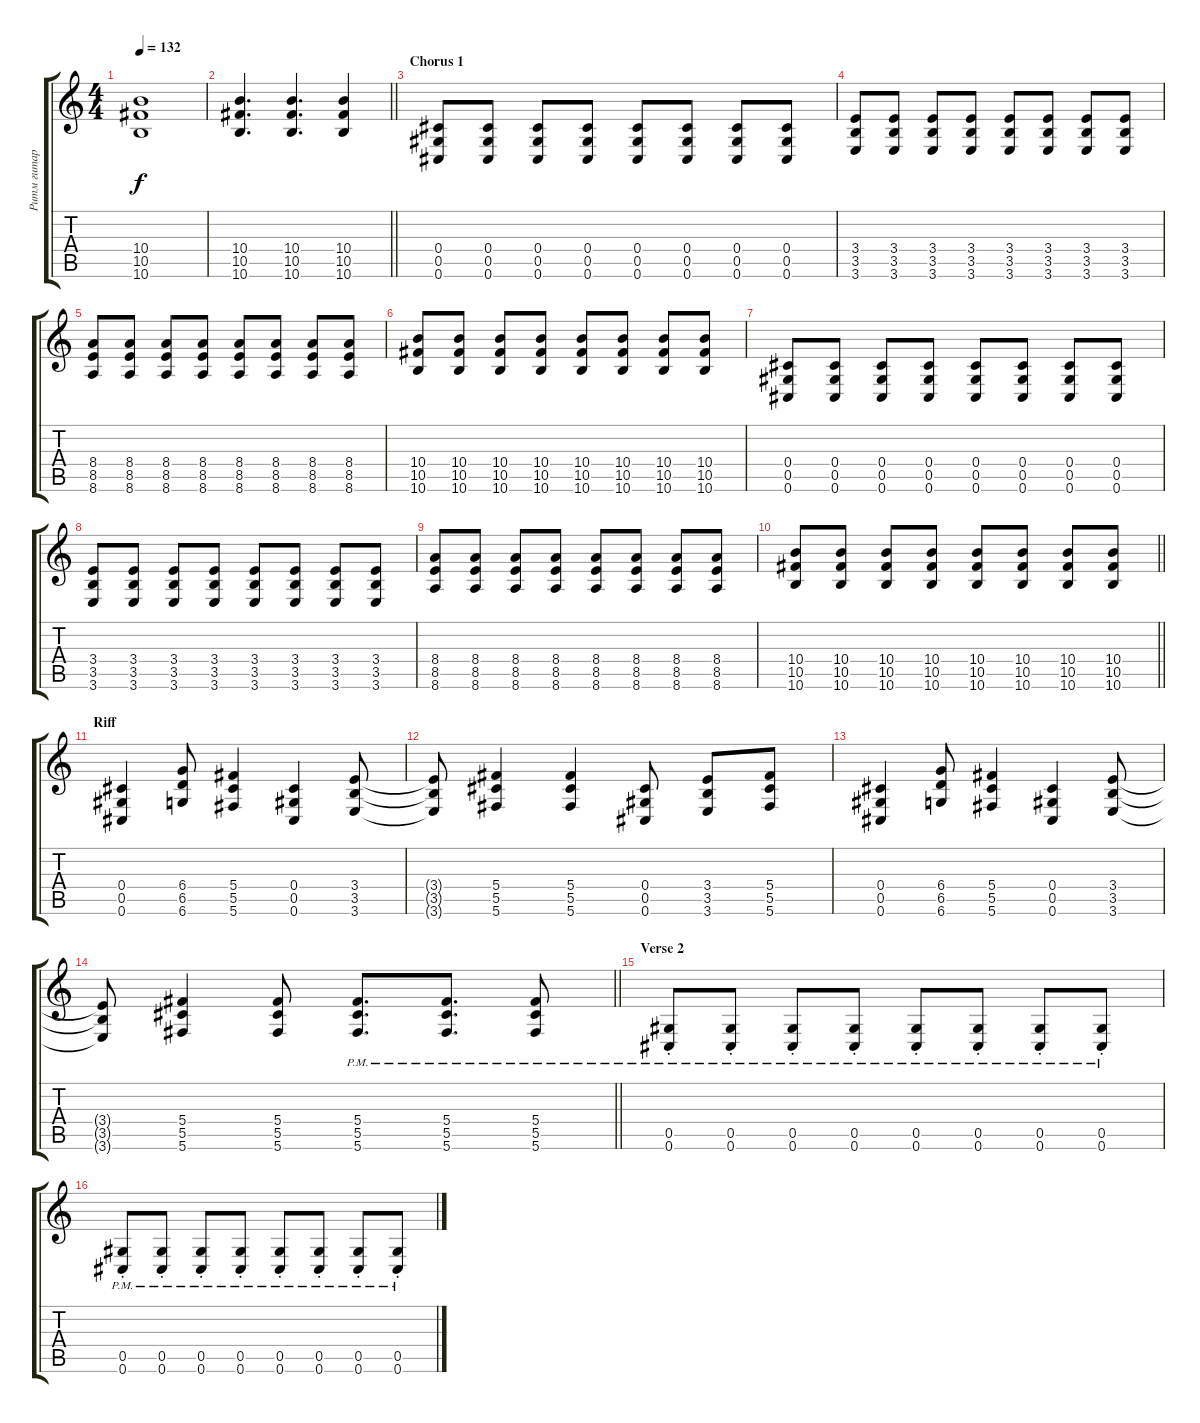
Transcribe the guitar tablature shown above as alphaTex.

\track ("Ритм гитара" "Ритм гитар") {instrument distortionguitar}
\staff {score tabs}
\tuning (Eb4 Bb3 Gb3 Db3 Ab2 Db2) {hide}
\ts (4 4)
\tempo 132
\clef g2
\ks c
(10.4 10.5 10.6).1{dy f balance 8} |
\barLineRight lightlight
(10.4 10.5 10.6).4{d} (10.4 10.5 10.6).4{d} (10.4 10.5 10.6).4 |
\section ("" "Chorus 1")
(0.4 0.5 0.6).8 (0.4 0.5 0.6).8 (0.4 0.5 0.6).8 (0.4 0.5 0.6).8 (0.4 0.5 0.6).8 (0.4 0.5 0.6).8 (0.4 0.5 0.6).8 (0.4 0.5 0.6).8 |
(3.4 3.5 3.6).8 (3.4 3.5 3.6).8 (3.4 3.5 3.6).8 (3.4 3.5 3.6).8 (3.4 3.5 3.6).8 (3.4 3.5 3.6).8 (3.4 3.5 3.6).8 (3.4 3.5 3.6).8 |
(8.4 8.5 8.6).8 (8.4 8.5 8.6).8 (8.4 8.5 8.6).8 (8.4 8.5 8.6).8 (8.4 8.5 8.6).8 (8.4 8.5 8.6).8 (8.4 8.5 8.6).8 (8.4 8.5 8.6).8 |
(10.4 10.5 10.6).8 (10.4 10.5 10.6).8 (10.4 10.5 10.6).8 (10.4 10.5 10.6).8 (10.4 10.5 10.6).8 (10.4 10.5 10.6).8 (10.4 10.5 10.6).8 (10.4 10.5 10.6).8 |
(0.4 0.5 0.6).8 (0.4 0.5 0.6).8 (0.4 0.5 0.6).8 (0.4 0.5 0.6).8 (0.4 0.5 0.6).8 (0.4 0.5 0.6).8 (0.4 0.5 0.6).8 (0.4 0.5 0.6).8 |
(3.4 3.5 3.6).8 (3.4 3.5 3.6).8 (3.4 3.5 3.6).8 (3.4 3.5 3.6).8 (3.4 3.5 3.6).8 (3.4 3.5 3.6).8 (3.4 3.5 3.6).8 (3.4 3.5 3.6).8 |
(8.4 8.5 8.6).8 (8.4 8.5 8.6).8 (8.4 8.5 8.6).8 (8.4 8.5 8.6).8 (8.4 8.5 8.6).8 (8.4 8.5 8.6).8 (8.4 8.5 8.6).8 (8.4 8.5 8.6).8 |
\barLineRight lightlight
(10.4 10.5 10.6).8 (10.4 10.5 10.6).8 (10.4 10.5 10.6).8 (10.4 10.5 10.6).8 (10.4 10.5 10.6).8 (10.4 10.5 10.6).8 (10.4 10.5 10.6).8 (10.4 10.5 10.6).8 |
\section ("" "Riff")
(0.4 0.5 0.6).4{balance 4} (6.4 6.5 6.6).8 (5.4 5.5 5.6).4 (0.4 0.5 0.6).4 (3.4 3.5 3.6).8 |
(3.4{t} 3.5{t} 3.6{t}).8 (5.4 5.5 5.6).4 (5.4 5.5 5.6).4 (0.4 0.5 0.6).8 (3.4 3.5 3.6).8 (5.4 5.5 5.6).8 |
(0.4 0.5 0.6).4 (6.4 6.5 6.6).8 (5.4 5.5 5.6).4 (0.4 0.5 0.6).4 (3.4 3.5 3.6).8 |
\barLineRight lightlight
(3.4{t} 3.5{t} 3.6{t}).8 (5.4 5.5 5.6).4 (5.4 5.5 5.6).8 (5.4{pm} 5.5{pm} 5.6{pm}).8{d} (5.4{pm} 5.5{pm} 5.6{pm}).8{d} (5.4{pm} 5.5{pm} 5.6{pm}).8 |
\section ("" "Verse 2")
(0.5{pm st} 0.6{pm st}).8{instrument overdrivenguitar} (0.5{pm st} 0.6{pm st}).8 (0.5{pm st} 0.6{pm st}).8 (0.5{pm st} 0.6{pm st}).8 (0.5{pm st} 0.6{pm st}).8 (0.5{pm st} 0.6{pm st}).8 (0.5{pm st} 0.6{pm st}).8 (0.5{pm st} 0.6{pm st}).8 |
(0.5{pm st} 0.6{pm st}).8 (0.5{pm st} 0.6{pm st}).8 (0.5{pm st} 0.6{pm st}).8 (0.5{pm st} 0.6{pm st}).8 (0.5{pm st} 0.6{pm st}).8 (0.5{pm st} 0.6{pm st}).8 (0.5{pm st} 0.6{pm st}).8 (0.5{pm st} 0.6{pm st}).8
